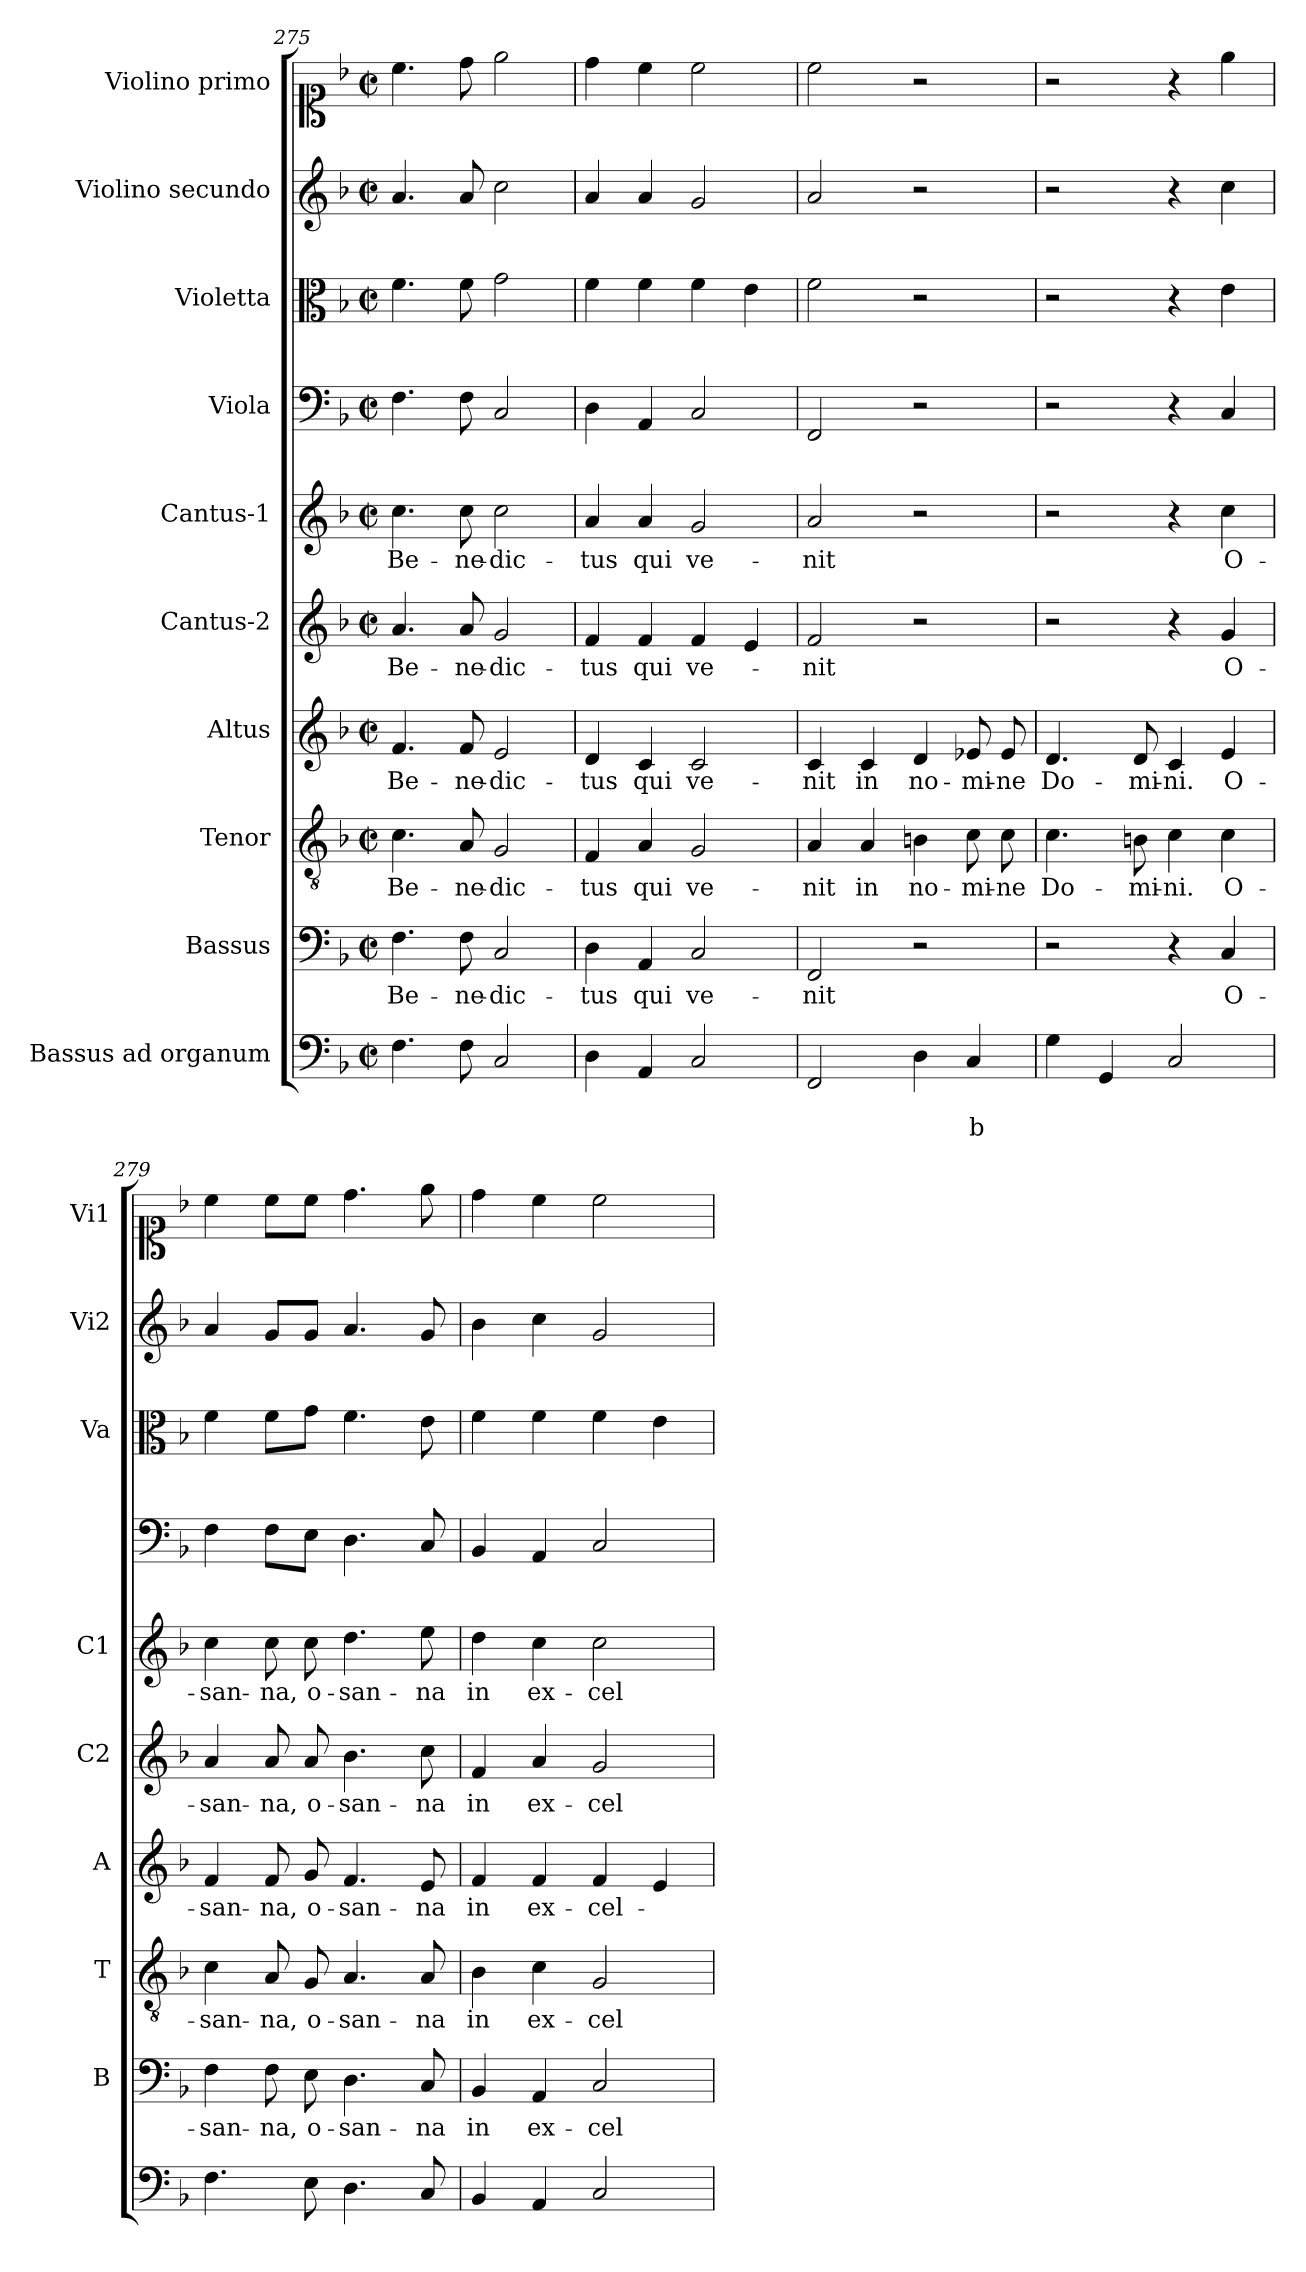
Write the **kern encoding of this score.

**kern	**text	**text	**kern	**text	**kern	**text	**kern	**text	**kern	**text	**kern	**text	**kern	**kern	**kern	**kern
*part10	*part10	*part10	*part9	*part9	*part8	*part8	*part7	*part7	*part6	*part6	*part5	*part5	*part4	*part3	*part2	*part1
*staff10	*staff10	*staff10	*staff9	*staff9	*staff8	*staff8	*staff7	*staff7	*staff6	*staff6	*staff5	*staff5	*staff4	*staff3	*staff2	*staff1
*I"Bassus ad  organum	*	*	*I"Bassus	*	*I"Tenor	*	*I"Altus	*	*I"Cantus-2	*	*I"Cantus-1	*	*I"Viola	*I"Violetta	*I"Violino secundo	*I"Violino primo
*	*	*	*I'B	*	*I'T	*	*I'A	*	*I'C2	*	*I'C1	*	*	*I'Va	*I'Vi2	*I'Vi1
!!LO:PB:g=z
*clefF4	*	*	*clefF4	*	*clefGv2	*	*clefG2	*	*clefG2	*	*clefG2	*	*clefF4	*clefC3	*clefG2	*clefC1
*k[b-]	*	*	*k[b-]	*	*k[b-]	*	*k[b-]	*	*k[b-]	*	*k[b-]	*	*k[b-]	*k[b-]	*k[b-]	*k[b-]
*F:	*	*	*F:	*	*F:	*	*F:	*	*F:	*	*F:	*	*F:	*F:	*F:	*F:
*M2/2	*	*	*M2/2	*	*M2/2	*	*M2/2	*	*M2/2	*	*M2/2	*	*M2/2	*M2/2	*M2/2	*M2/2
*met(c|)	*	*	*met(c|)	*	*met(c|)	*	*met(c|)	*	*met(c|)	*	*met(c|)	*	*met(c|)	*met(c|)	*met(c|)	*met(c|)
=275	=275	=275	=275	=275	=275	=275	=275	=275	=275	=275	=275	=275	=275	=275	=275	=275
!	!	!	!	!LO:LY:b	!	!LO:LY:b	!	!LO:LY:b	!	!LO:LY:b	!	!LO:LY:b	!	!	!	!
4.F\	.	.	4.F\	Be-	4.c\	Be-	4.f/	Be-	4.a/	Be-	4.cc\	Be-	4.F\	4.f\	4.a/	4.cc\
!	!	!	!	!LO:LY:b	!	!LO:LY:b	!	!LO:LY:b	!	!LO:LY:b	!	!LO:LY:b	!	!	!	!
8F\	.	.	8F\	-ne-	8A/	-ne-	8f/	-ne-	8a/	-ne-	8cc\	-ne-	8F\	8f\	8a/	8dd\
!	!	!	!	!LO:LY:b	!	!LO:LY:b	!	!LO:LY:b	!	!LO:LY:b	!	!LO:LY:b	!	!	!	!
2C/	.	.	2C/	-dic-	2G/	-dic-	2e/	-dic-	2g/	-dic-	2cc\	-dic-	2C/	2g\	2cc\	2ee\
=276	=276	=276	=276	=276	=276	=276	=276	=276	=276	=276	=276	=276	=276	=276	=276	=276
!	!	!	!	!LO:LY:b	!	!LO:LY:b	!	!LO:LY:b	!	!LO:LY:b	!	!LO:LY:b	!	!	!	!
4D\	.	.	4D\	-tus	4F/	-tus	4d/	-tus	4f/	-tus	4a/	-tus	4D\	4f\	4a/	4dd\
!	!	!	!	!LO:LY:b	!	!LO:LY:b	!	!LO:LY:b	!	!LO:LY:b	!	!LO:LY:b	!	!	!	!
4AA/	.	.	4AA/	qui	4A/	qui	4c/	qui	4f/	qui	4a/	qui	4AA/	4f\	4a/	4cc\
!	!	!	!	!LO:LY:b	!	!LO:LY:b	!	!LO:LY:b	!	!LO:LY:b	!	!LO:LY:b	!	!	!	!
2C/	.	.	2C/	ve-	2G/	ve-	2c/	ve-	4f/	ve-	2g/	ve-	2C/	4f\	2g/	2cc\
.	.	.	.	.	.	.	.	.	4e/	.	.	.	.	4e\	.	.
=277	=277	=277	=277	=277	=277	=277	=277	=277	=277	=277	=277	=277	=277	=277	=277	=277
!	!	!	!	!LO:LY:b	!	!LO:LY:b	!	!LO:LY:b	!	!LO:LY:b	!	!LO:LY:b	!	!	!	!
2FF/	.	.	2FF/	-nit	4A/	-nit	4c/	-nit	2f/	-nit	2a/	-nit	2FF/	2f\	2a/	2cc\
!	!	!	!	!	!	!LO:LY:b	!	!LO:LY:b	!	!	!	!	!	!	!	!
.	.	.	.	.	4A/	in	4c/	in	.	.	.	.	.	.	.	.
!	!	!	!	!	!	!LO:LY:b	!	!LO:LY:b	!	!	!	!	!	!	!	!
4D\	.	.	2r	.	4Bn\	no-	4d/	no-	2r	.	2r	.	2r	2r	2r	2r
!	!	!LO:LY:b	!	!	!	!LO:LY:b	!	!LO:LY:b	!	!	!	!	!	!	!	!
4C/	.	b	.	.	8c\	-mi-	8e-X/	-mi-	.	.	.	.	.	.	.	.
!	!	!	!	!	!	!LO:LY:b	!	!LO:LY:b	!	!	!	!	!	!	!	!
.	.	.	.	.	8c\	-ne	8e-/	-ne	.	.	.	.	.	.	.	.
=278	=278	=278	=278	=278	=278	=278	=278	=278	=278	=278	=278	=278	=278	=278	=278	=278
!	!	!	!	!	!	!LO:LY:b	!	!LO:LY:b	!	!	!	!	!	!	!	!
4G\	.	.	2r	.	4.c\	Do-	4.d/	Do-	2r	.	2r	.	2r	2r	2r	2r
4GG/	.	.	.	.	.	.	.	.	.	.	.	.	.	.	.	.
!	!	!	!	!	!	!LO:LY:b	!	!LO:LY:b	!	!	!	!	!	!	!	!
.	.	.	.	.	8Bn\	-mi-	8d/	-mi-	.	.	.	.	.	.	.	.
!	!	!	!	!	!	!LO:LY:b	!	!LO:LY:b	!	!	!	!	!	!	!	!
2C/	.	.	4r	.	4c\	-ni.	4c/	-ni.	4r	.	4r	.	4r	4r	4r	4r
!	!	!	!	!LO:LY:b	!	!LO:LY:b	!	!LO:LY:b	!	!LO:LY:b	!	!LO:LY:b	!	!	!	!
.	.	.	4C/	O-	4c\	O-	4e/	O-	4g/	O-	4cc\	O-	4C/	4e\	4cc\	4ee\
=279	=279	=279	=279	=279	=279	=279	=279	=279	=279	=279	=279	=279	=279	=279	=279	=279
!	!	!	!	!LO:LY:b	!	!LO:LY:b	!	!LO:LY:b	!	!LO:LY:b	!	!LO:LY:b	!	!	!	!
4.F\	.	.	4F\	-san-	4c\	-san-	4f/	-san-	4a/	-san-	4cc\	-san-	4F\	4f\	4a/	4cc\
!	!	!	!	!LO:LY:b	!	!LO:LY:b	!	!LO:LY:b	!	!LO:LY:b	!	!LO:LY:b	!	!	!	!
.	.	.	8F\	-na,	8A/	-na,	8f/	-na,	8a/	-na,	8cc\	-na,	8F\L	8f\L	8g/L	8cc\L
!	!	!	!	!LO:LY:b	!	!LO:LY:b	!	!LO:LY:b	!	!LO:LY:b	!	!LO:LY:b	!	!	!	!
8E\	.	.	8E\	o-	8G/	o-	8g/	o-	8a/	o-	8cc\	o-	8E\J	8g\J	8g/J	8cc\J
!	!	!	!	!LO:LY:b	!	!LO:LY:b	!	!LO:LY:b	!	!LO:LY:b	!	!LO:LY:b	!	!	!	!
4.D\	.	.	4.D\	-san-	4.A/	-san-	4.f/	-san-	4.b-\	-san-	4.dd\	-san-	4.D\	4.f\	4.a/	4.dd\
!	!	!	!	!LO:LY:b	!	!LO:LY:b	!	!LO:LY:b	!	!LO:LY:b	!	!LO:LY:b	!	!	!	!
8C/	.	.	8C/	-na	8A/	-na	8e/	-na	8cc\	-na	8ee\	-na	8C/	8e\	8g/	8ee\
=280	=280	=280	=280	=280	=280	=280	=280	=280	=280	=280	=280	=280	=280	=280	=280	=280
!	!	!	!	!LO:LY:b	!	!LO:LY:b	!	!LO:LY:b	!	!LO:LY:b	!	!LO:LY:b	!	!	!	!
4BB-/	.	.	4BB-/	in	4B-\	in	4f/	in	4f/	in	4dd\	in	4BB-/	4f\	4b-\	4dd\
!	!	!	!	!LO:LY:b	!	!LO:LY:b	!	!LO:LY:b	!	!LO:LY:b	!	!LO:LY:b	!	!	!	!
4AA/	.	.	4AA/	ex-	4c\	ex-	4f/	ex-	4a/	ex-	4cc\	ex-	4AA/	4f\	4cc\	4cc\
!	!	!	!	!LO:LY:b	!	!LO:LY:b	!	!LO:LY:b	!	!LO:LY:b	!	!LO:LY:b	!	!	!	!
2C/	.	.	2C/	-cel-	2G/	-cel-	4f/	-cel-	2g/	-cel-	2cc\	-cel-	2C/	4f\	2g/	2cc\
.	.	.	.	.	.	.	4e/	.	.	.	.	.	.	4e\	.	.
=	=	=	=	=	=	=	=	=	=	=	=	=	=	=	=	=
*-	*-	*-	*-	*-	*-	*-	*-	*-	*-	*-	*-	*-	*-	*-	*-	*-
